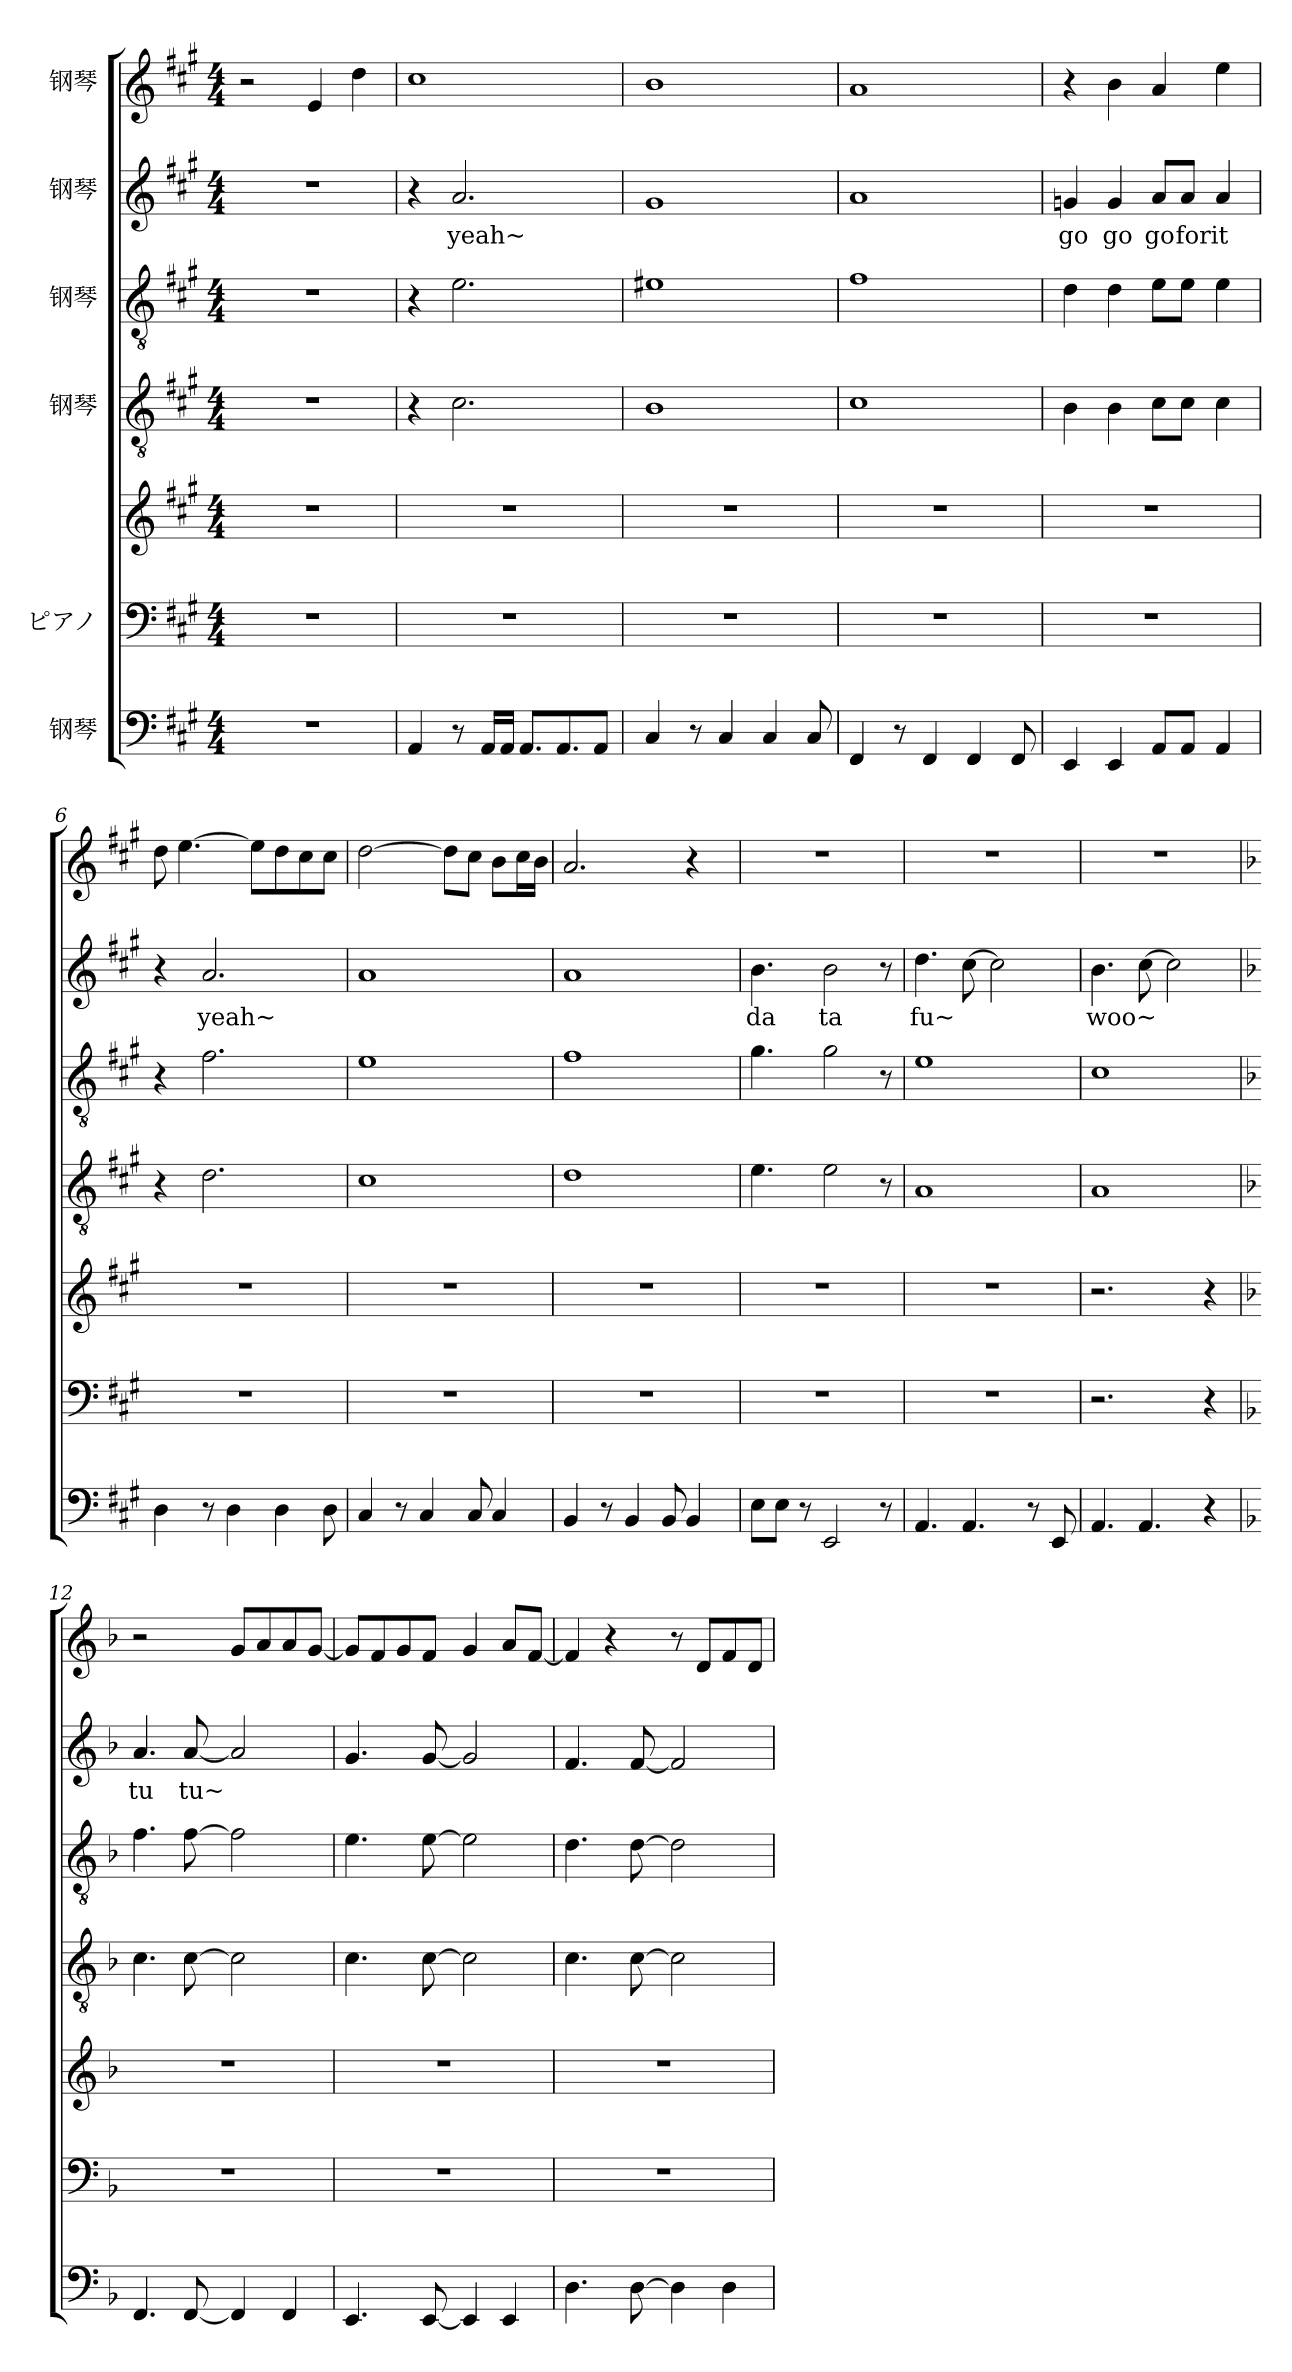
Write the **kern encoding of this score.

**kern	**kern	**kern	**kern	**kern	**kern	**text	**kern
*part6	*part5	*part5	*part4	*part3	*part2	*part2	*part1
*staff7	*staff6	*staff5	*staff4	*staff3	*staff2	*staff2	*staff1
*I"钢琴	*I"ピアノ	*	*I"钢琴	*I"钢琴	*I"钢琴	*	*I"钢琴
*clefF4	*clefF4	*clefG2	*clefGv2	*clefGv2	*clefG2	*	*clefG2
*k[f#c#g#]	*k[f#c#g#]	*k[f#c#g#]	*k[f#c#g#]	*k[f#c#g#]	*k[f#c#g#]	*	*k[f#c#g#]
*M4/4	*M4/4	*M4/4	*M4/4	*M4/4	*M4/4	*	*M4/4
=1	=1	=1	=1	=1	=1	=1	=1
1r	1r	1r	1r	1r	1r	.	2r
.	.	.	.	.	.	.	4e
.	.	.	.	.	.	.	4dd
=2	=2	=2	=2	=2	=2	=2	=2
4AA	1r	1r	4r	4r	4r	.	1cc#
8r	.	.	2.c#	2.e	2.a	yeah~	.
16AALL	.	.	.	.	.	.	.
16AAJJ	.	.	.	.	.	.	.
8.AAL	.	.	.	.	.	.	.
8.AA	.	.	.	.	.	.	.
8AAJ	.	.	.	.	.	.	.
=3	=3	=3	=3	=3	=3	=3	=3
4C#	1r	1r	1B	1e#X	1g#	.	1b
8r	.	.	.	.	.	.	.
4C#	.	.	.	.	.	.	.
4C#	.	.	.	.	.	.	.
8C#	.	.	.	.	.	.	.
=4	=4	=4	=4	=4	=4	=4	=4
4FF#	1r	1r	1c#	1f#	1a	.	1a
8r	.	.	.	.	.	.	.
4FF#	.	.	.	.	.	.	.
4FF#	.	.	.	.	.	.	.
8FF#	.	.	.	.	.	.	.
=5	=5	=5	=5	=5	=5	=5	=5
4EE	1r	1r	4B	4d	4gn	go	4r
4EE	.	.	4B	4d	4g	go	4b
8AAL	.	.	8c#L	8eL	8aL	go	4a
8AAJ	.	.	8c#J	8eJ	8aJ	for	.
4AA	.	.	4c#	4e	4a	it	4ee
=6	=6	=6	=6	=6	=6	=6	=6
4D	1r	1r	4r	4r	4r	.	8dd
.	.	.	.	.	.	.	[4.ee
8r	.	.	2.d	2.f#	2.a	yeah~	.
4D	.	.	.	.	.	.	.
.	.	.	.	.	.	.	8eeL]
4D	.	.	.	.	.	.	8dd
.	.	.	.	.	.	.	8cc#
8D	.	.	.	.	.	.	8cc#J
=7	=7	=7	=7	=7	=7	=7	=7
4C#	1r	1r	1c#	1e	1a	.	[2dd
8r	.	.	.	.	.	.	.
4C#	.	.	.	.	.	.	.
.	.	.	.	.	.	.	8ddL]
8C#	.	.	.	.	.	.	8cc#J
4C#	.	.	.	.	.	.	8bL
.	.	.	.	.	.	.	16cc#L
.	.	.	.	.	.	.	16bJJ
=8	=8	=8	=8	=8	=8	=8	=8
4BB	1r	1r	1d	1f#	1a	.	2.a
8r	.	.	.	.	.	.	.
4BB	.	.	.	.	.	.	.
8BB	.	.	.	.	.	.	.
4BB	.	.	.	.	.	.	4r
=9	=9	=9	=9	=9	=9	=9	=9
8EL	1r	1r	4.e	4.g#	4.b	da	1r
8EJ	.	.	.	.	.	.	.
8r	.	.	.	.	.	.	.
2EE	.	.	2e	2g#	2b	ta	.
8r	.	.	8r	8r	8r	.	.
=10	=10	=10	=10	=10	=10	=10	=10
4.AA	1r	1r	1A	1e	4.dd	fu~	1r
4.AA	.	.	.	.	[8cc#	.	.
.	.	.	.	.	2cc#]	.	.
8r	.	.	.	.	.	.	.
8EE	.	.	.	.	.	.	.
=11	=11	=11	=11	=11	=11	=11	=11
4.AA	2.r	2.r	1A	1c#	4.b	woo~	1r
4.AA	.	.	.	.	[8cc#	.	.
.	.	.	.	.	2cc#]	.	.
4r	4r	4r	.	.	.	.	.
=12	=12	=12	=12	=12	=12	=12	=12
*k[b-]	*k[b-]	*k[b-]	*k[b-]	*k[b-]	*k[b-]	*	*k[b-]
4.FF	1r	1r	4.c	4.f	4.a	tu	2r
[8FF	.	.	[8c	[8f	[8a	tu~	.
4FF]	.	.	2c]	2f]	2a]	.	8gL
.	.	.	.	.	.	.	8a
4FF	.	.	.	.	.	.	8a
.	.	.	.	.	.	.	[8gJ
=13	=13	=13	=13	=13	=13	=13	=13
4.EE	1r	1r	4.c	4.e	4.g	.	8gL]
.	.	.	.	.	.	.	8f
.	.	.	.	.	.	.	8g
[8EE	.	.	[8c	[8e	[8g	.	8fJ
4EE]	.	.	2c]	2e]	2g]	.	4g
4EE	.	.	.	.	.	.	8aL
.	.	.	.	.	.	.	[8fJ
=14	=14	=14	=14	=14	=14	=14	=14
4.D	1r	1r	4.c	4.d	4.f	.	4f]
.	.	.	.	.	.	.	4r
[8D	.	.	[8c	[8d	[8f	.	.
4D]	.	.	2c]	2d]	2f]	.	8r
.	.	.	.	.	.	.	8dL
4D	.	.	.	.	.	.	8f
.	.	.	.	.	.	.	8dJ
=	=	=	=	=	=	=	=
*-	*-	*-	*-	*-	*-	*-	*-
